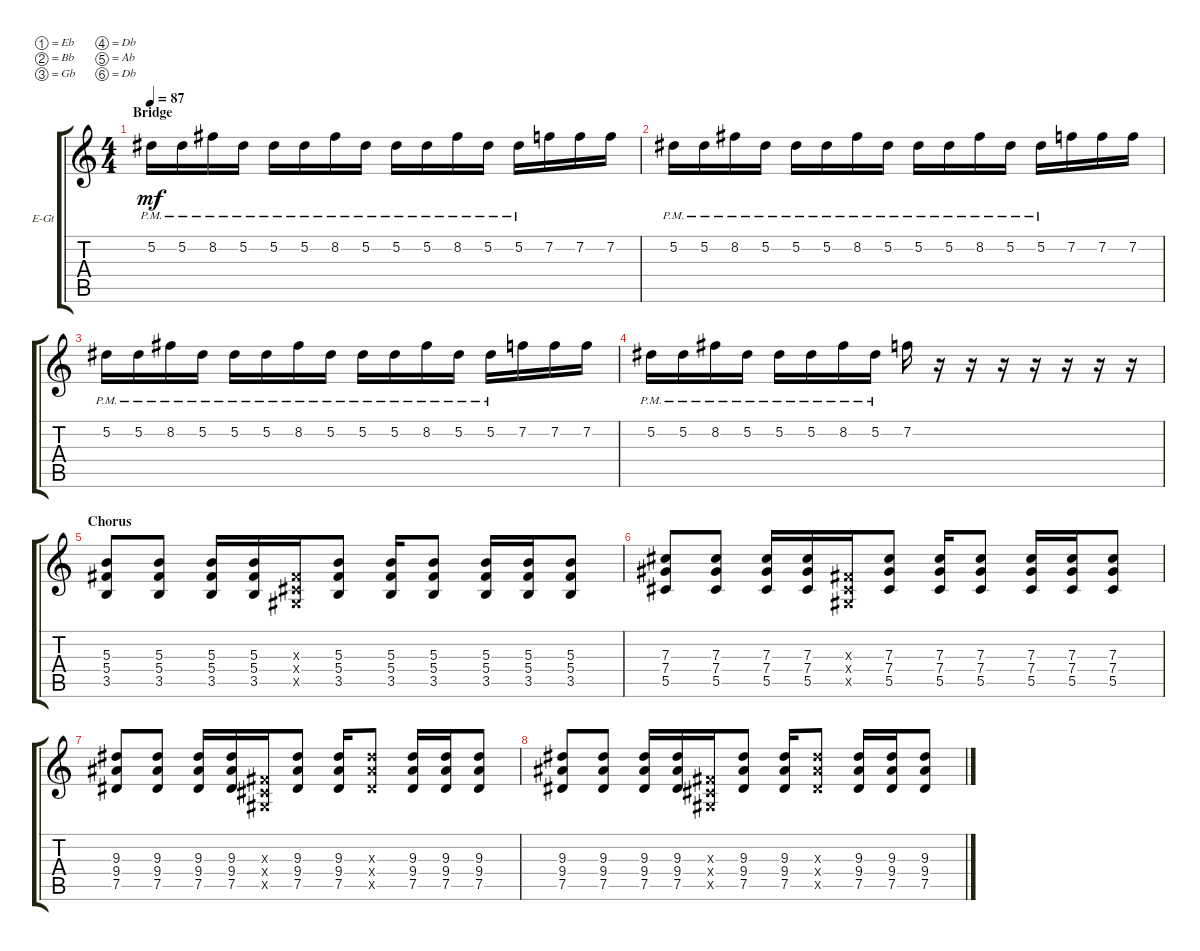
\defaultSystemsLayout 4
\bracketExtendMode groupsimilarinstruments
\firstSystemTrackNameOrientation horizontal
\otherSystemsTrackNameOrientation horizontal
\track ("Lead Guitar" "E-Gt") {instrument overdrivenguitar}
\staff {score tabs}
\tuning (Eb4 Bb3 Gb3 Db3 Ab2 Db2)
\ts (4 4)
\section ("" "Bridge")
\tempo 87
\clef g2
\ks c
5.2{pm}.16{dy mf} 5.2{pm}.16 8.2{pm}.16 5.2{pm}.16 5.2{pm}.16 5.2{pm}.16 8.2{pm}.16 5.2{pm}.16 5.2{pm}.16 5.2{pm}.16 8.2{pm}.16 5.2{pm}.16 5.2{pm}.16 7.2.16 7.2.16 7.2.16 |
5.2{pm}.16 5.2{pm}.16 8.2{pm}.16 5.2{pm}.16 5.2{pm}.16 5.2{pm}.16 8.2{pm}.16 5.2{pm}.16 5.2{pm}.16 5.2{pm}.16 8.2{pm}.16 5.2{pm}.16 5.2{pm}.16 7.2.16 7.2.16 7.2.16 |
5.2{pm}.16 5.2{pm}.16 8.2{pm}.16 5.2{pm}.16 5.2{pm}.16 5.2{pm}.16 8.2{pm}.16 5.2{pm}.16 5.2{pm}.16 5.2{pm}.16 8.2{pm}.16 5.2{pm}.16 5.2{pm}.16 7.2.16 7.2.16 7.2.16 |
5.2{pm}.16 5.2{pm}.16 8.2{pm}.16 5.2{pm}.16 5.2{pm}.16 5.2{pm}.16 8.2{pm}.16 5.2{pm}.16 7.2.16 r.16 r.16 r.16 r.16 r.16 r.16 r.16 |
\section ("" "Chorus")
(5.3 5.4 3.5).8 (3.5 5.3 5.4).8 (5.4 5.3 3.5).16 (3.5 5.3 5.4).16 (0.4{x} 0.3{x} 0.5{x}).16 (5.4 5.3 3.5).8 (3.5 5.4 5.3).16 (5.3 5.4 3.5).8 (5.3 5.4 3.5).16 (5.3 5.4 3.5).16 (3.5 5.4 5.3).8 |
(7.3 7.4 5.5).8 (5.5 7.3 7.4).8 (7.4 7.3 5.5).16 (5.5 7.3 7.4).16 (0.4{x} 0.3{x} 0.5{x}).16 (7.4 7.3 5.5).8 (5.5 7.4 7.3).16 (7.3 7.4 5.5).8 (7.3 7.4 5.5).16 (7.3 7.4 5.5).16 (7.4 7.3 5.5).8 |
(9.3 9.4 7.5).8 (7.5 9.3 9.4).8 (9.4 9.3 7.5).16 (7.5 9.3 9.4).16 (0.4{x} 0.3{x} 0.5{x}).16 (9.4 9.3 7.5).8 (7.5 9.4 9.3).16 (9.3{x} 9.4{x} 7.5{x}).8 (9.3 9.4 7.5).16 (9.3 9.4 7.5).16 (7.5 9.4 9.3).8 |
(9.3 9.4 7.5).8 (7.5 9.3 9.4).8 (9.4 9.3 7.5).16 (7.5 9.3 9.4).16 (0.4{x} 0.3{x} 0.5{x}).16 (9.4 9.3 7.5).8 (7.5 9.4 9.3).16 (9.3{x} 9.4{x} 7.5{x}).8 (9.3 9.4 7.5).16 (9.3 9.4 7.5).16 (7.5 9.4 9.3).8
